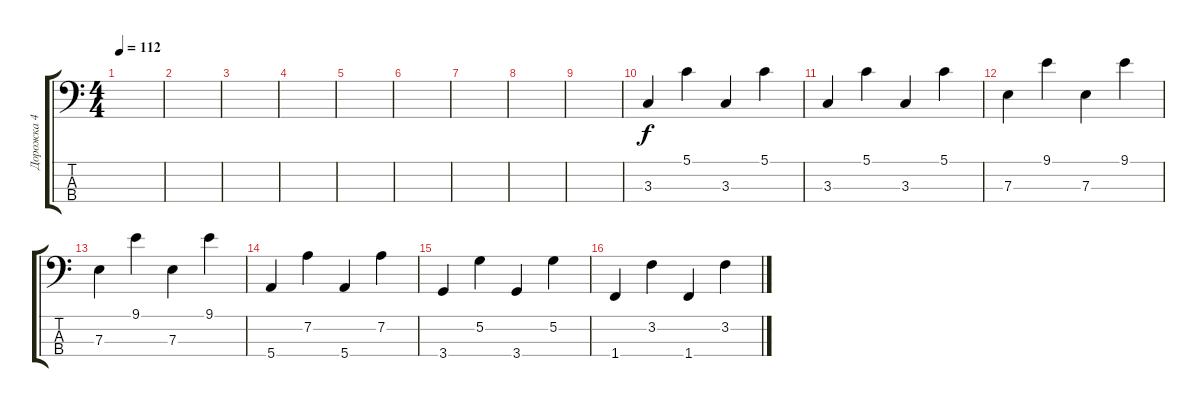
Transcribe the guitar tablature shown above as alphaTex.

\track ("Дорожка 4" "Дорожка 4") {instrument synthbass2}
\staff {score tabs}
\tuning (G2 D2 A1 E1) {hide}
\ts (4 4)
\tempo 112
\clef f4
\ks c
|
|
|
|
|
|
|
|
|
3.3.4 5.1.4 3.3.4 5.1.4 |
3.3.4 5.1.4 3.3.4 5.1.4 |
7.3.4 9.1.4 7.3.4 9.1.4 |
7.3.4 9.1.4 7.3.4 9.1.4 |
5.4.4 7.2.4 5.4.4 7.2.4 |
3.4.4 5.2.4 3.4.4 5.2.4 |
1.4.4 3.2.4 1.4.4 3.2.4
